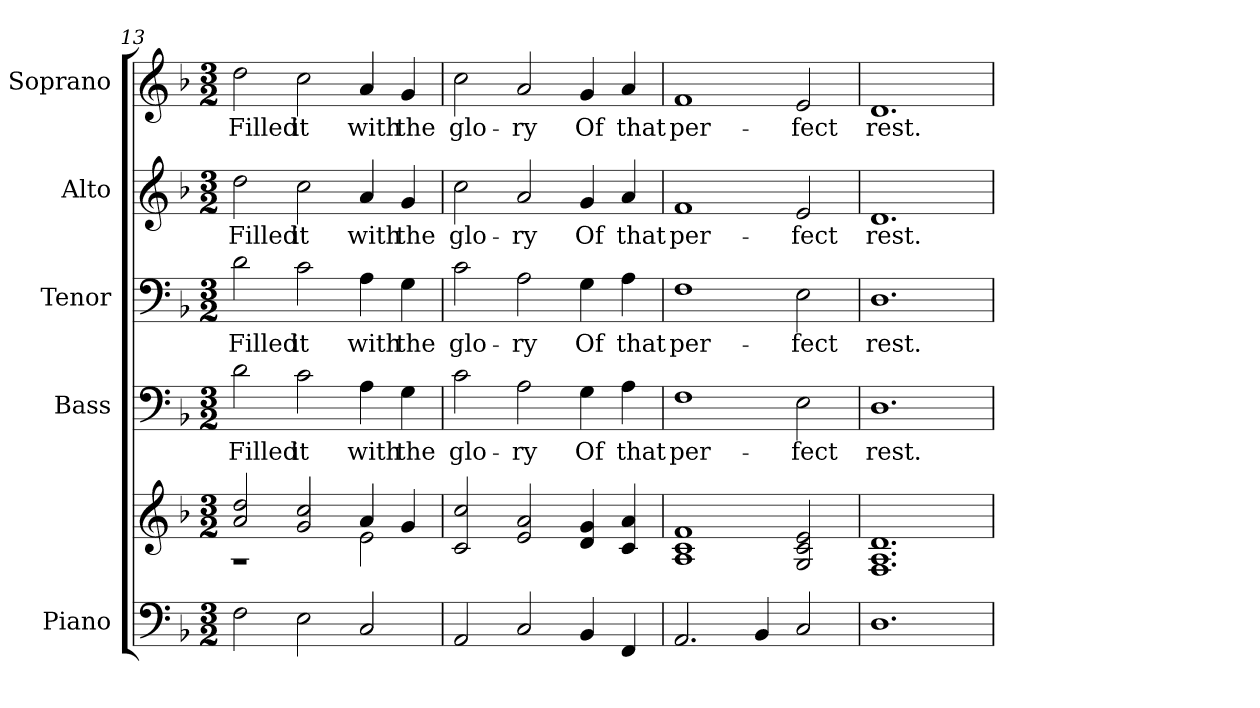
**kern	**kern	**kern	**text	**kern	**text	**kern	**text	**kern	**text
*part5	*part5	*part4	*part4	*part3	*part3	*part2	*part2	*part1	*part1
*staff6	*staff5	*staff4	*staff4	*staff3	*staff3	*staff2	*staff2	*staff1	*staff1
*I"Piano	*	*I"Bass	*	*I"Tenor	*	*I"Alto	*	*I"Soprano	*
*I'Pno.	*	*I'B.	*	*I'T.	*	*I'A.	*	*I'S.	*
!!LO:PB:g=z
*clefF4	*clefG2	*clefF4	*	*clefF4	*	*clefG2	*	*clefG2	*
*k[b-]	*k[b-]	*k[b-]	*	*k[b-]	*	*k[b-]	*	*k[b-]	*
*F:	*F:	*F:	*	*F:	*	*F:	*	*F:	*
*M3/2	*M3/2	*M3/2	*	*M3/2	*	*M3/2	*	*M3/2	*
=13	=13	=13	=13	=13	=13	=13	=13	=13	=13
*	*^	*	*	*	*	*	*	*	*
!	!	!	!	!LO:LY:b:color=#000000	!	!	!	!	!	!
!	!	!	!	!	!	!LO:LY:b:color=#000000	!	!	!	!
!	!	!	!	!	!	!	!	!LO:LY:b:color=#000000	!	!
!	!	!	!	!	!	!	!	!	!	!LO:LY:b:color=#000000
2Fi\	2ai/ 2ddi	1r	2di\	Filled	2di\	Filled	2ddi\	Filled	2ddi\	Filled
!	!	!	!	!LO:LY:b:color=#000000	!	!	!	!	!	!
!	!	!	!	!	!	!LO:LY:b:color=#000000	!	!	!	!
!	!	!	!	!	!	!	!	!LO:LY:b:color=#000000	!	!
!	!	!	!	!	!	!	!	!	!	!LO:LY:b:color=#000000
2Ei\	2gi/ 2cci	.	2ci\	it	2ci\	it	2cci\	it	2cci\	it
!	!	!	!	!LO:LY:b:color=#000000	!	!	!	!	!	!
!	!	!	!	!	!	!LO:LY:b:color=#000000	!	!	!	!
!	!	!	!	!	!	!	!	!LO:LY:b:color=#000000	!	!
!	!	!	!	!	!	!	!	!	!	!LO:LY:b:color=#000000
2Ci/	4ai/	2ei\	4Ai\	with	4Ai\	with	4ai/	with	4ai/	with
!	!	!	!	!LO:LY:b:color=#000000	!	!	!	!	!	!
!	!	!	!	!	!	!LO:LY:b:color=#000000	!	!	!	!
!	!	!	!	!	!	!	!	!LO:LY:b:color=#000000	!	!
!	!	!	!	!	!	!	!	!	!	!LO:LY:b:color=#000000
.	4gi/	.	4Gi\	the	4Gi\	the	4gi/	the	4gi/	the
*	*v	*v	*	*	*	*	*	*	*	*
=14	=14	=14	=14	=14	=14	=14	=14	=14	=14
!	!	!	!LO:LY:b:color=#000000	!	!	!	!	!	!
!	!	!	!	!	!LO:LY:b:color=#000000	!	!	!	!
!	!	!	!	!	!	!	!LO:LY:b:color=#000000	!	!
!	!	!	!	!	!	!	!	!	!LO:LY:b:color=#000000
2AAi/	2ci/ 2cci	2ci\	glo-	2ci\	glo-	2cci\	glo-	2cci\	glo-
!	!	!	!LO:LY:b:color=#000000	!	!	!	!	!	!
!	!	!	!	!	!LO:LY:b:color=#000000	!	!	!	!
!	!	!	!	!	!	!	!LO:LY:b:color=#000000	!	!
!	!	!	!	!	!	!	!	!	!LO:LY:b:color=#000000
2Ci/	2ei/ 2ai	2Ai\	-ry	2Ai\	-ry	2ai/	-ry	2ai/	-ry
!	!	!	!LO:LY:b:color=#000000	!	!	!	!	!	!
!	!	!	!	!	!LO:LY:b:color=#000000	!	!	!	!
!	!	!	!	!	!	!	!LO:LY:b:color=#000000	!	!
!	!	!	!	!	!	!	!	!	!LO:LY:b:color=#000000
4BB-i/	4di/ 4gi	4Gi\	Of	4Gi\	Of	4gi/	Of	4gi/	Of
!	!	!	!LO:LY:b:color=#000000	!	!	!	!	!	!
!	!	!	!	!	!LO:LY:b:color=#000000	!	!	!	!
!	!	!	!	!	!	!	!LO:LY:b:color=#000000	!	!
!	!	!	!	!	!	!	!	!	!LO:LY:b:color=#000000
4FFi/	4ci/ 4ai	4Ai\	that	4Ai\	that	4ai/	that	4ai/	that
=15	=15	=15	=15	=15	=15	=15	=15	=15	=15
!	!	!	!LO:LY:b:color=#000000	!	!	!	!	!	!
!	!	!	!	!	!LO:LY:b:color=#000000	!	!	!	!
!	!	!	!	!	!	!	!LO:LY:b:color=#000000	!	!
!	!	!	!	!	!	!	!	!	!LO:LY:b:color=#000000
2.AAi/	1Ai 1ci 1fi	1Fi	per-	1Fi	per-	1fi	per-	1fi	per-
4BB-i/	.	.	.	.	.	.	.	.	.
!	!	!	!LO:LY:b:color=#000000	!	!	!	!	!	!
!	!	!	!	!	!LO:LY:b:color=#000000	!	!	!	!
!	!	!	!	!	!	!	!LO:LY:b:color=#000000	!	!
!	!	!	!	!	!	!	!	!	!LO:LY:b:color=#000000
2Ci/	2Gi/ 2ci 2ei	2Ei\	-fect	2Ei\	-fect	2ei/	-fect	2ei/	-fect
!!LO:PB:g=z
=16	=16	=16	=16	=16	=16	=16	=16	=16	=16
!	!	!	!LO:LY:b:color=#000000	!	!	!	!	!	!
!	!	!	!	!	!LO:LY:b:color=#000000	!	!	!	!
!	!	!	!	!	!	!	!LO:LY:b:color=#000000	!	!
!	!	!	!	!	!	!	!	!	!LO:LY:b:color=#000000
1.Di	1.Fi 1.Ai 1.di	1.Di	rest.	1.Di	rest.	1.di	rest.	1.di	rest.
=	=	=	=	=	=	=	=	=	=
*-	*-	*-	*-	*-	*-	*-	*-	*-	*-
